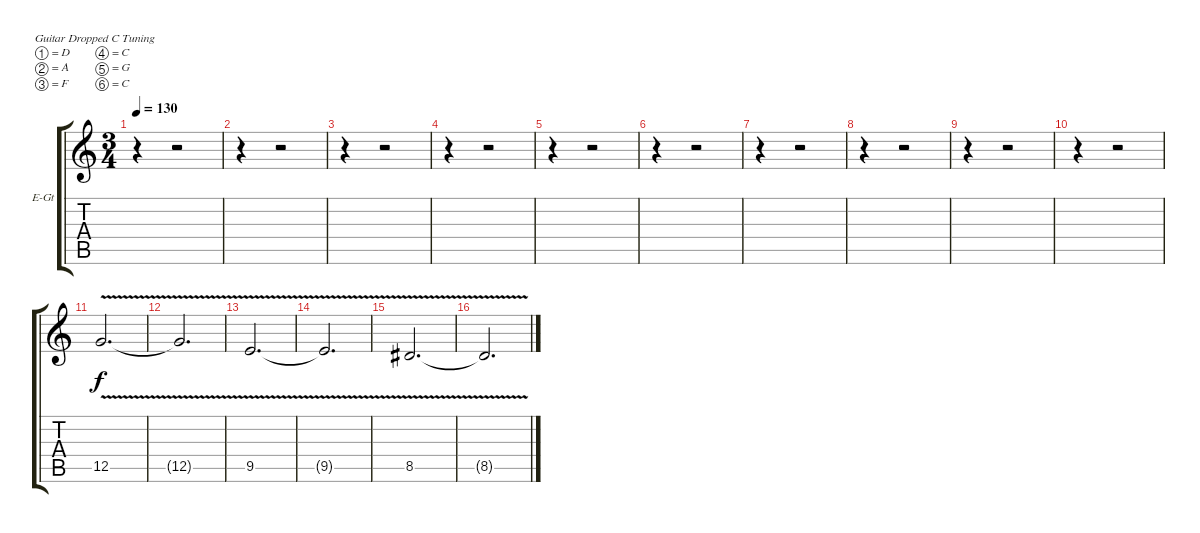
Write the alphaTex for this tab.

\bracketExtendMode groupsimilarinstruments
\firstSystemTrackNameOrientation horizontal
\otherSystemsTrackNameOrientation horizontal
\track ("Extra Guitar" "E-Gt") {instrument distortionguitar}
\staff {score tabs}
\tuning (D4 A3 F3 C3 G2 C2)
\ts (3 4)
\tempo 130
\clef g2
\ks c
r.4{dy f} r.2 |
r.4 r.2 |
r.4 r.2 |
r.4 r.2 |
r.4 r.2 |
r.4 r.2 |
r.4 r.2 |
r.4 r.2 |
r.4 r.2 |
r.4 r.2 |
12.5{v}.2{d} |
12.5{v t}.2{d} |
9.5{v}.2{d} |
9.5{v t}.2{d} |
8.5{v}.2{d} |
8.5{v t}.2{d}
